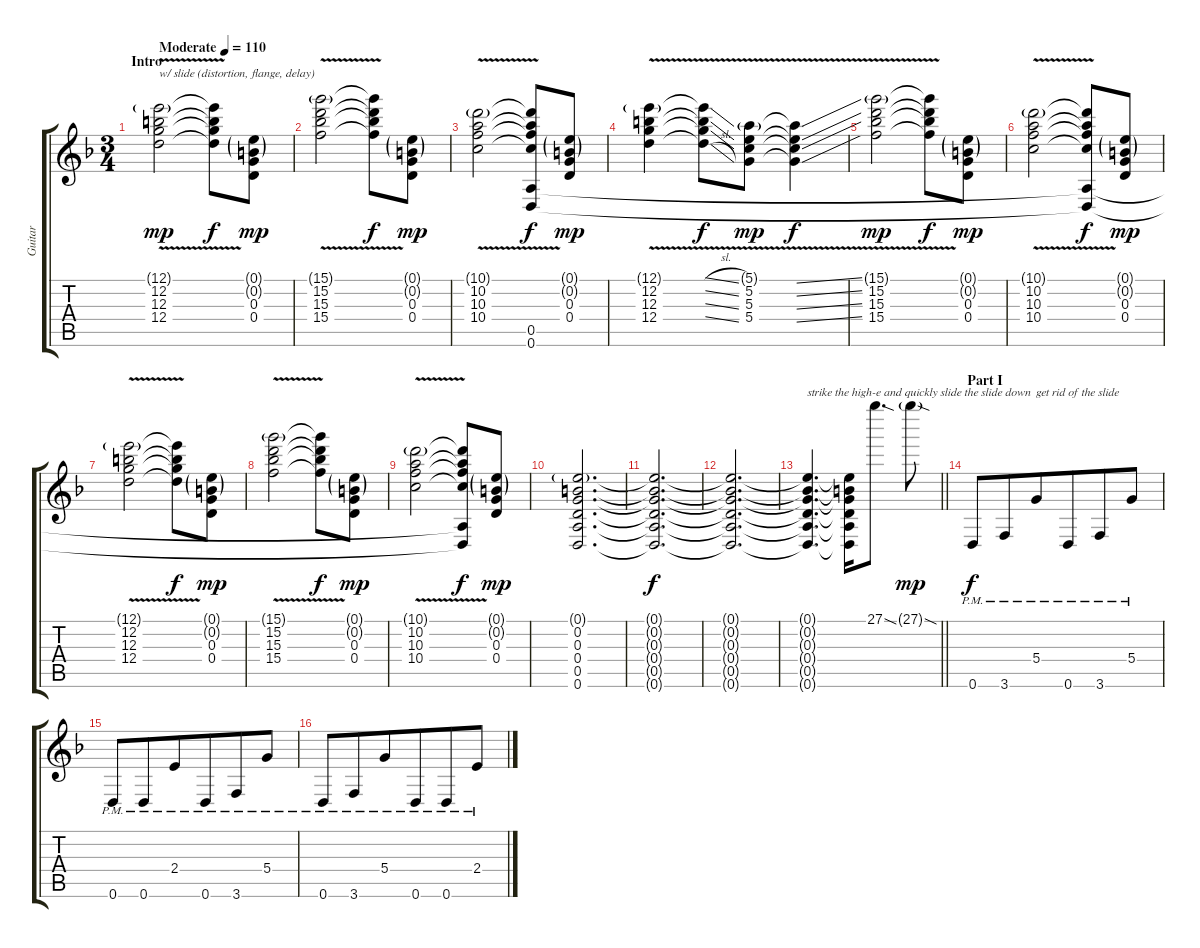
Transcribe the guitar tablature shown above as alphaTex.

\track ("Guitar" "Guitar") {instrument distortionguitar}
\staff {score tabs}
\tuning (E4 B3 G3 D3 A2 D2) {hide}
\ts (3 4)
\section ("" "Intro")
\tempo (110 "Moderate")
\clef g2
\ks dminor
(12.1{v g} 12.2{v} 12.3{v} 12.4{v}).2{txt "w/ slide (distortion, flange, delay)" dy mp instrument distortionguitar} (12.1{t} 12.2{t} 12.3{t} 12.4{t}).8{dy f} (0.1{g} 0.2{g} 0.3 0.4).8{dy mp} |
(15.1{v g} 15.2{v} 15.3{v} 15.4{v}).2 (15.1{t} 15.2{t} 15.3{t} 15.4{t}).8{dy f} (0.1{g} 0.2{g} 0.3 0.4).8{dy mp} |
(10.1{v g} 10.2{v} 10.3{v} 10.4{v}).2 (10.1{t} 10.2{t} 10.3{t} 10.4{t} 0.5 0.6).8{dy f} (0.1{g} 0.2{g} 0.3 0.4).8{dy mp} |
(12.1{v g} 12.2{v} 12.3 12.4{v}).4 (12.1{v sl t} 12.2{v sl t} 12.3{v sl t} 12.4{v sl t}).8{dy f} (5.1{v g} 5.2{v} 5.3{v} 5.4{v}).8{dy mp} (5.1{v ss t} 5.2{v ss t} 5.3{v ss t} 5.4{v ss t}).4{dy f} |
(15.1{v g} 15.2{v} 15.3{v} 15.4{v}).2{dy mp} (15.1{t} 15.2{t} 15.3{t} 15.4{t}).8{dy f} (0.1{g} 0.2{g} 0.3 0.4).8{dy mp} |
(10.1{v g} 10.2{v} 10.3{v} 10.4{v}).2 (10.1{t} 10.2{t} 10.3{t} 10.4{t} 0.5{t} 0.6{t}).8{dy f} (0.1{g} 0.2{g} 0.3 0.4).8{dy mp} |
(12.1{v g} 12.2{v} 12.3{v} 12.4{v}).2 (12.1{t} 12.2{t} 12.3{t} 12.4{t}).8{dy f} (0.1{g} 0.2{g} 0.3 0.4).8{dy mp} |
(15.1{v g} 15.2{v} 15.3{v} 15.4{v}).2 (15.1{t} 15.2{t} 15.3{t} 15.4{t}).8{dy f} (0.1{g} 0.2{g} 0.3 0.4).8{dy mp} |
(10.1{v g} 10.2{v} 10.3{v} 10.4{v}).2 (10.1{t} 10.2{t} 10.3{t} 10.4{t} 0.5{t} 0.6{t}).8{dy f} (0.1{g} 0.2{g} 0.3 0.4).8{dy mp} |
(0.1{g} 0.2 0.3 0.4 0.5 0.6).2{d} |
(0.1{t} 0.2{t} 0.3{t} 0.4{t} 0.5{t} 0.6{t}).2{d dy f} |
(0.1{t} 0.2{t} 0.3{t} 0.4{t} 0.5{t} 0.6{t}).2{d} |
\barLineRight lightlight
(0.1{t} 0.2{t} 0.3{t} 0.4{t} 0.5{t} 0.6{t}).4{d txt "strike the high-e and quickly slide the slide down"} (0.1{t} 0.2{t} 0.3{t} 0.4{t} 0.5{t} 0.6{t}).16 27.1{sod}.8{d} 27.1{sod g}.8{dy mp} |
\section ("" "Part I")
0.6{pm}.8{dy f volume 11} 3.6{pm}.8{beam merge} 5.4{pm}.8{txt "get rid of the slide"} 0.6{pm}.8{beam merge} 3.6{pm}.8{beam merge} 5.4{pm}.8 |
0.6{pm}.8 0.6{pm}.8{beam merge} 2.4{pm}.8 0.6{pm}.8{beam merge} 3.6{pm}.8 5.4{pm}.8 |
0.6{pm}.8 3.6{pm}.8{beam merge} 5.4{pm}.8 0.6{pm}.8{beam merge} 0.6{pm}.8 2.4{pm}.8
